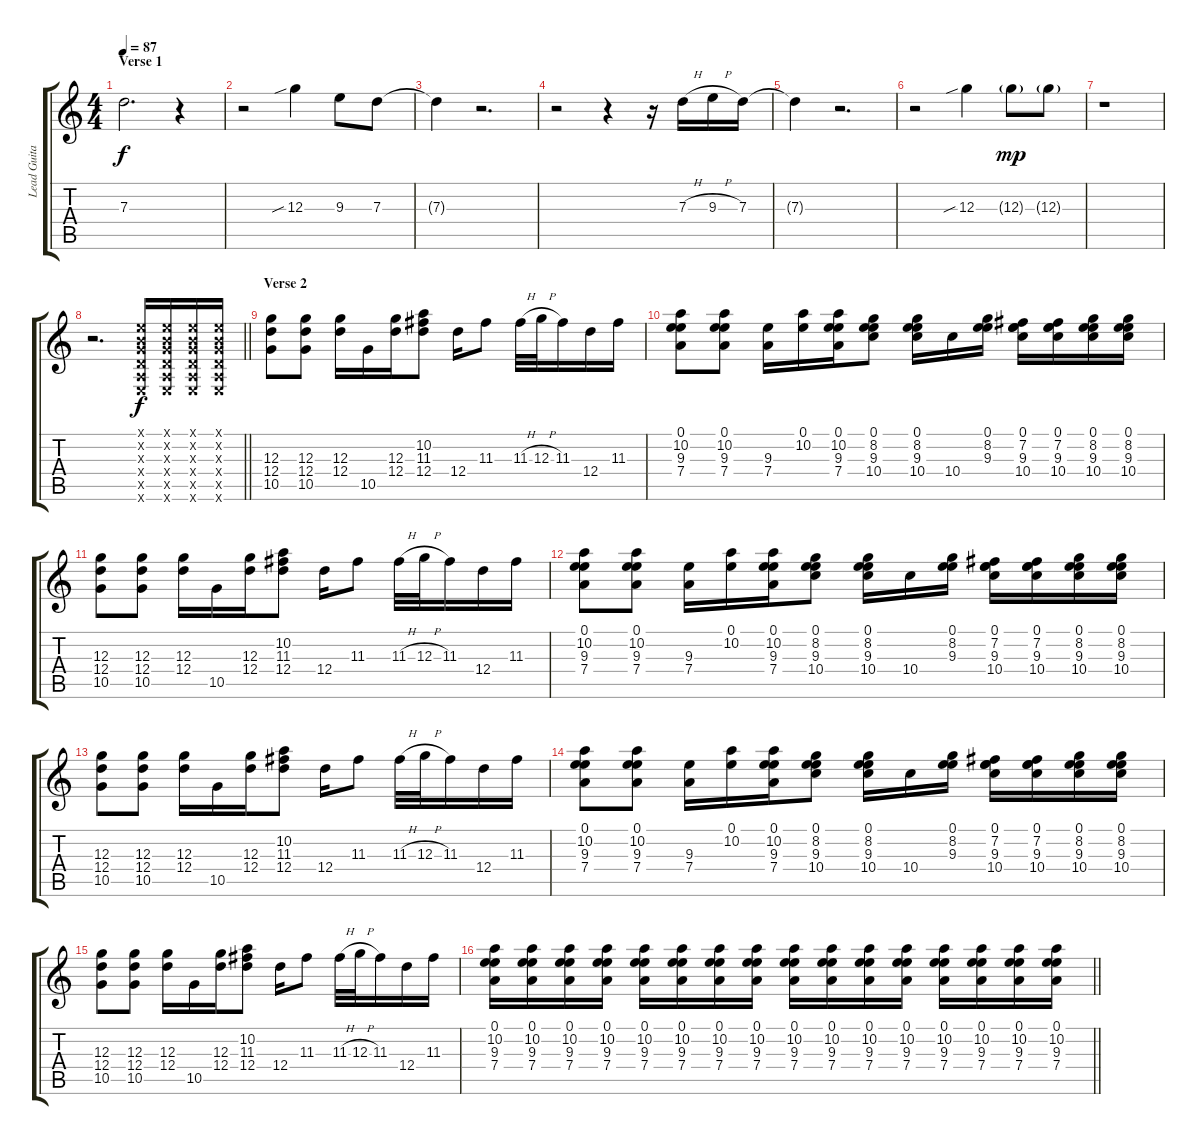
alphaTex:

\track ("Lead Guitar" "Lead Guita") {instrument distortionguitar}
\staff {score tabs}
\tuning (E4 B3 G3 D3 A2 E2) {hide}
\ts (4 4)
\section ("" "Verse 1")
\tempo 87
\clef g2
\ks c
7.3{t}.2{d dy f} r.4 |
r.2{instrument electricguitarjazz} 12.3{sib}.4 9.3.8 7.3.8 |
7.3{t}.4 r.2{d} |
r.2 r.4 r.16 7.3{h}.16 9.3{h}.16 7.3.16 |
7.3{t}.4 r.2{d} |
r.2 12.3{sib}.4 12.3{g}.8{dy mp} 12.3{g}.8 |
r.1 |
\barLineRight lightlight
r.2{d} (0.1{x} 0.2{x} 0.3{x} 0.4{x} 0.5{x} 0.6{x}).16{dy f} (0.1{x} 0.2{x} 0.3{x} 0.4{x} 0.5{x} 0.6{x}).16 (0.1{x} 0.2{x} 0.3{x} 0.4{x} 0.5{x} 0.6{x}).16 (0.1{x} 0.2{x} 0.3{x} 0.4{x} 0.5{x} 0.6{x}).16 |
\section ("" "Verse 2")
(12.3 12.4 10.5).8{volume 13} (12.3 12.4 10.5).8 (12.3 12.4).16 10.5.16 (12.3 12.4).16 (10.2 11.3 12.4).8 12.4.16 11.3.8 11.3{h}.32 12.3{h}.32 11.3.16 12.4.16 11.3.16 |
(0.1 10.2 9.3 7.4).8 (0.1 10.2 9.3 7.4).8 (9.3 7.4).16 (0.1 10.2).16 (0.1 10.2 9.3 7.4).16 (0.1 8.2 9.3 10.4).8 (0.1 8.2 9.3 10.4).16 10.4.16 (0.1 8.2 9.3).16 (0.1 7.2 9.3 10.4).16 (0.1 7.2 9.3 10.4).16 (0.1 8.2 9.3 10.4).16 (0.1 8.2 9.3 10.4).16 |
(12.3 12.4 10.5).8 (12.3 12.4 10.5).8 (12.3 12.4).16 10.5.16 (12.3 12.4).16 (10.2 11.3 12.4).8 12.4.16 11.3.8 11.3{h}.32 12.3{h}.32 11.3.16 12.4.16 11.3.16 |
(0.1 10.2 9.3 7.4).8 (0.1 10.2 9.3 7.4).8 (9.3 7.4).16 (0.1 10.2).16 (0.1 10.2 9.3 7.4).16 (0.1 8.2 9.3 10.4).8 (0.1 8.2 9.3 10.4).16 10.4.16 (0.1 8.2 9.3).16 (0.1 7.2 9.3 10.4).16 (0.1 7.2 9.3 10.4).16 (0.1 8.2 9.3 10.4).16 (0.1 8.2 9.3 10.4).16 |
(12.3 12.4 10.5).8 (12.3 12.4 10.5).8 (12.3 12.4).16 10.5.16 (12.3 12.4).16 (10.2 11.3 12.4).8 12.4.16 11.3.8 11.3{h}.32 12.3{h}.32 11.3.16 12.4.16 11.3.16 |
(0.1 10.2 9.3 7.4).8 (0.1 10.2 9.3 7.4).8 (9.3 7.4).16 (0.1 10.2).16 (0.1 10.2 9.3 7.4).16 (0.1 8.2 9.3 10.4).8 (0.1 8.2 9.3 10.4).16 10.4.16 (0.1 8.2 9.3).16 (0.1 7.2 9.3 10.4).16 (0.1 7.2 9.3 10.4).16 (0.1 8.2 9.3 10.4).16 (0.1 8.2 9.3 10.4).16 |
(12.3 12.4 10.5).8 (12.3 12.4 10.5).8 (12.3 12.4).16 10.5.16 (12.3 12.4).16 (10.2 11.3 12.4).8 12.4.16 11.3.8 11.3{h}.32 12.3{h}.32 11.3.16 12.4.16 11.3.16 |
\barLineRight lightlight
(0.1 10.2 9.3 7.4).16 (0.1 10.2 9.3 7.4).16 (0.1 10.2 9.3 7.4).16 (0.1 10.2 9.3 7.4).16 (0.1 10.2 9.3 7.4).16 (0.1 10.2 9.3 7.4).16 (0.1 10.2 9.3 7.4).16 (0.1 10.2 9.3 7.4).16 (0.1 10.2 9.3 7.4).16 (0.1 10.2 9.3 7.4).16 (0.1 10.2 9.3 7.4).16 (0.1 10.2 9.3 7.4).16 (0.1 10.2 9.3 7.4).16 (0.1 10.2 9.3 7.4).16 (0.1 10.2 9.3 7.4).16 (0.1 10.2 9.3 7.4).16
